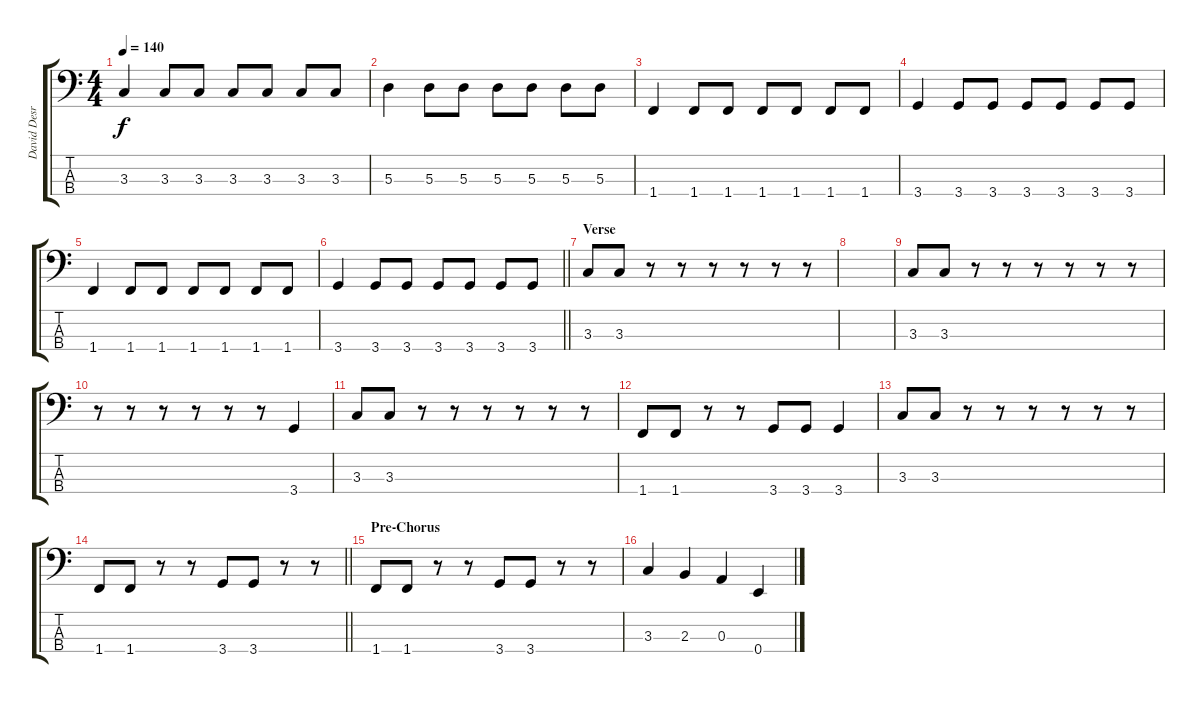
\track ("David Desrosiers" "David Desr") {instrument electricbassfinger}
\staff {score tabs}
\tuning (G2 D2 A1 E1) {hide}
\ts (4 4)
\tempo 140
\clef f4
\ks c
3.3.4{dy f} 3.3.8 3.3.8 3.3.8 3.3.8 3.3.8 3.3.8 |
5.3.4 5.3.8 5.3.8 5.3.8 5.3.8 5.3.8 5.3.8 |
1.4.4 1.4.8 1.4.8 1.4.8 1.4.8 1.4.8 1.4.8 |
3.4.4 3.4.8 3.4.8 3.4.8 3.4.8 3.4.8 3.4.8 |
1.4.4 1.4.8 1.4.8 1.4.8 1.4.8 1.4.8 1.4.8 |
\barLineRight lightlight
3.4.4 3.4.8 3.4.8 3.4.8 3.4.8 3.4.8 3.4.8 |
\section ("" "Verse")
3.3.8 3.3.8 r.8 r.8 r.8 r.8 r.8 r.8 |
|
3.3.8 3.3.8 r.8 r.8 r.8 r.8 r.8 r.8 |
r.8 r.8 r.8 r.8 r.8 r.8 3.4.4 |
3.3.8 3.3.8 r.8 r.8 r.8 r.8 r.8 r.8 |
1.4.8 1.4.8 r.8 r.8 3.4.8 3.4.8 3.4.4 |
3.3.8 3.3.8 r.8 r.8 r.8 r.8 r.8 r.8 |
\barLineRight lightlight
1.4.8 1.4.8 r.8 r.8 3.4.8 3.4.8 r.8 r.8 |
\section ("" "Pre-Chorus")
1.4.8 1.4.8 r.8 r.8 3.4.8 3.4.8 r.8 r.8 |
3.3.4 2.3.4 0.3.4 0.4.4
